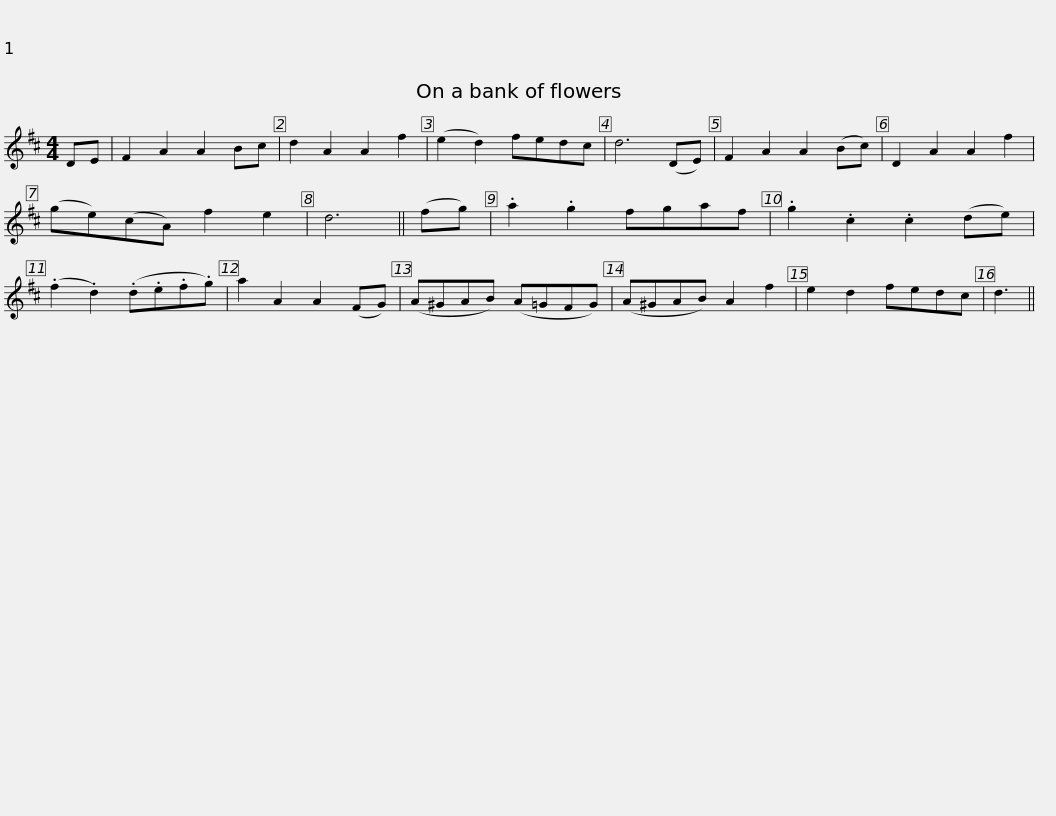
X:1
L:1/8
M:4/4
I:linebreak $
K:D
V:1 treble
V:1
 DE | F2 A2 A2 Bc | d2 A2 A2 f2 | (e2 d2) fedc | d6 (DE) | %5
 F2 A2 A2 (Bc) | D2 A2 A2 f2 | (ge)(cA) f2 e2 | d6 || (fg) |$ %10
 .a2 .g2 fgaf | .g2 .c2 .c2 (de) | (.f2 .d2) (.d.e.f.g) | a2 A2 A2 (FG) | (A^GAB) (A=GFG) | %15
 (A^GAB) A2 f2 | e2 d2 fedc |$ d3 || %18
